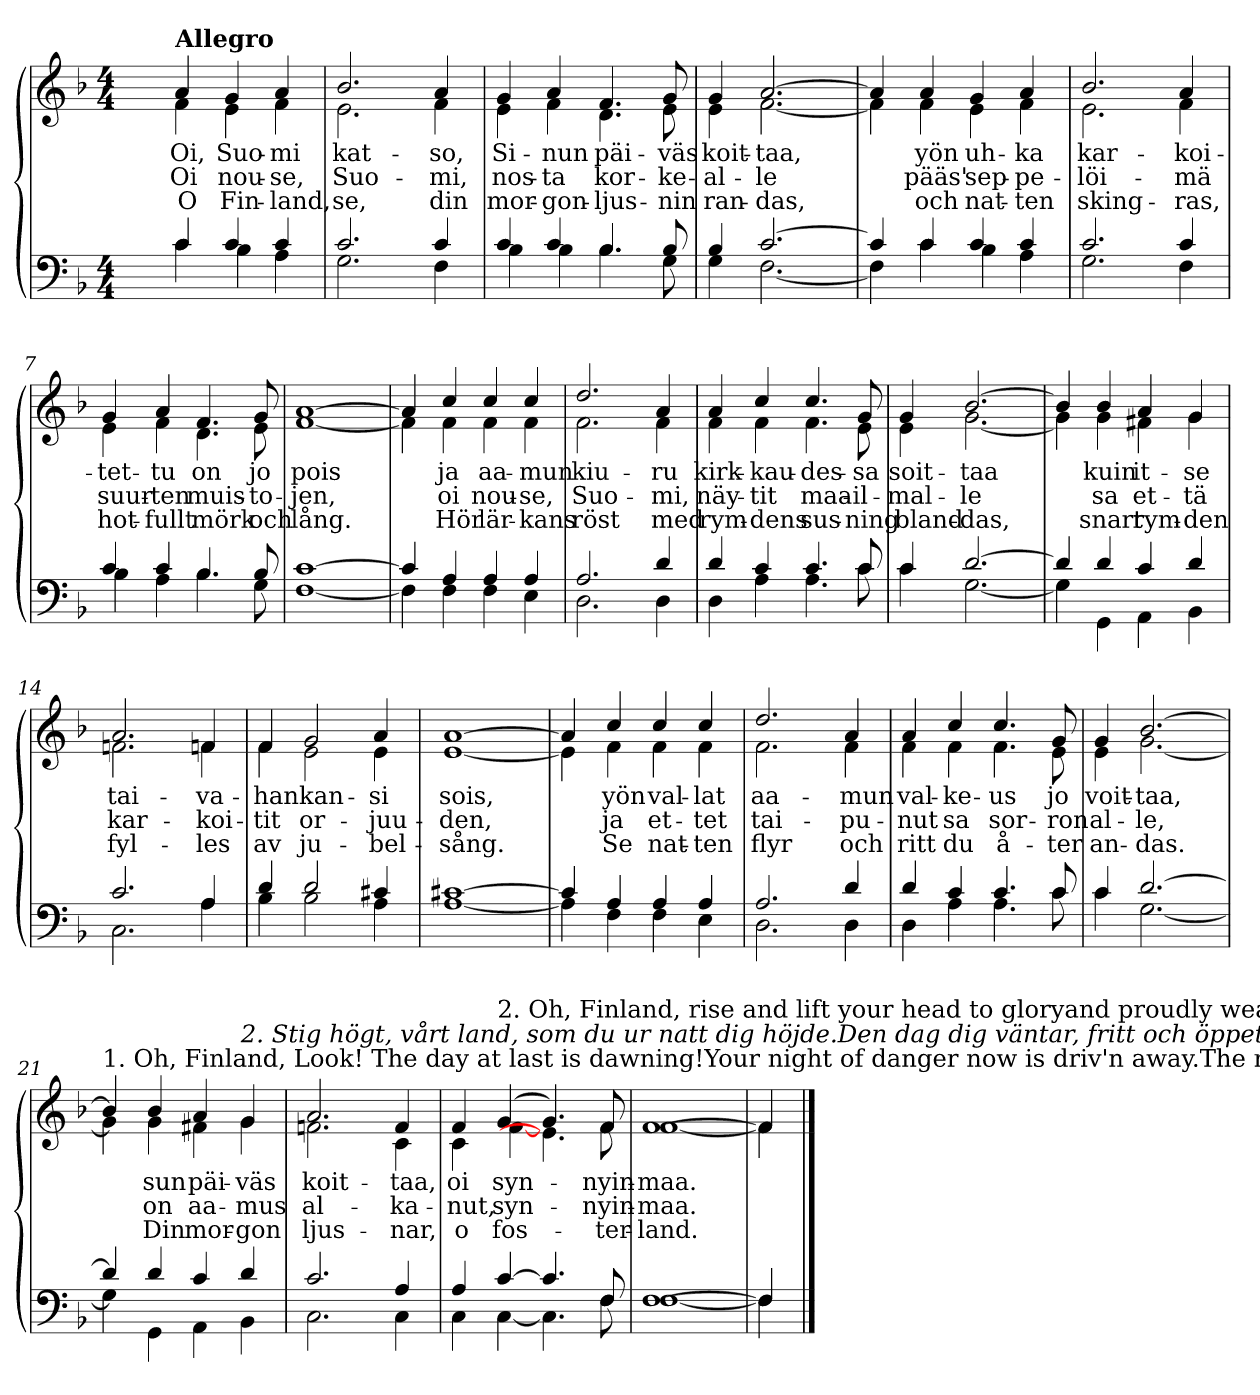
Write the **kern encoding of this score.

**kern	**kern	**text	**text	**text
*part1	*part1	*part1	*part1	*part1
*staff2	*staff1	*staff1	*staff1	*staff1
*clefF4	*clefG2	*	*	*
*k[b-]	*k[b-]	*	*	*
*F:	*F:	*	*	*
*M4/4	*M4/4	*	*	*
=1	=1	=1	=1	=1
*^	*^	*	*	*
4ryy	4ryy	4ryy	4ryy	.	.	.
!	!	!LO:TX:a:B:t=Allegro	!	!	!	!
4ci/	4ci\	4ai/	4fi\	Oi,	Oi	O
4ci/	4B-i\	4gi/	4ei\	Suo-	nou-	Fin-
4ci/	4Ai\	4ai/	4fi\	-mi	-se,	-land,
=2	=2	=2	=2	=2	=2	=2
2.ci/	2.Gi\	2.b-i/	2.ei\	kat-	Suo-	se,
4ci/	4Fi\	4ai/	4fi\	-so,	-mi,	din
=3	=3	=3	=3	=3	=3	=3
4ci/	4B-i\	4gi/	4ei\	Si-	nos-	mor-
4ci/	4B-i\	4ai/	4fi\	-nun	-ta	-gon-
4.B-i/	4.B-i\	4.fi/	4.di\	päi-	kor-	-ljus-
8B-i/	8Gi\	8gi/	8ei\	-väs	-ke-	-nin
=4	=4	=4	=4	=4	=4	=4
4B-i/	4Gi\	4gi/	4ei\	koit-	-al-	ran-
[2.ci/	[2.Fi\	[2.ai/	[2.fi\	-taa,	-le	-das,
=5	=5	=5	=5	=5	=5	=5
4ci/]	4Fi\]	4ai/]	4fi\]	.	.	.
4ci/	4ci\	4ai/	4fi\	yön	pääs'	och
4ci/	4B-i\	4gi/	4ei\	uh-	sep-	nat-
4ci/	4Ai\	4ai/	4fi\	-ka	-pe-	-ten
!!LO:LB:g=z	!!
=6	=6	=6	=6	=6	=6	=6
2.ci/	2.Gi\	2.b-i/	2.ei\	kar-	-löi-	sking-
4ci/	4Fi\	4ai/	4fi\	-koi-	-mä	-ras,
=7	=7	=7	=7	=7	=7	=7
4ci/	4B-i\	4gi/	4ei\	-tet-	suur-	hot-
4ci/	4Ai\	4ai/	4fi\	-tu	-ten	-fullt
4.B-i/	4.B-i\	4.fi/	4.di\	on	muis-	mörk
8B-i/	8Gi\	8gi/	8ei\	jo	-to-	och
=8	=8	=8	=8	=8	=8	=8
[1ci	[1Fi	[1ai	[1fi	pois	-jen,	lång.
=9	=9	=9	=9	=9	=9	=9
4ci/]	4Fi\]	4ai/]	4fi\]	.	.	.
4Ai/	4Fi\	4cci/	4fi\	ja	oi	Hör
4Ai/	4Fi\	4cci/	4fi\	aa-	nou-	lär-
4Ai/	4Ei\	4cci/	4fi\	-mun	-se,	-kans
=10	=10	=10	=10	=10	=10	=10
2.Ai/	2.Di\	2.ddi/	2.fi\	kiu-	Suo-	röst
4di/	4Di\	4ai/	4fi\	-ru	-mi,	med
!!LO:LB:g=z	!!
=11	=11	=11	=11	=11	=11	=11
4di/	4Di\	4ai/	4fi\	kirk-	näy-	rym-
4ci/	4Ai\	4cci/	4fi\	-kau-	-tit	-dens
4.ci/	4.Ai\	4.cci/	4.fi\	-des-	maa-	sus-
8ci/	8ci\	8gi/	8ei\	-sa	-il-	-ning
=12	=12	=12	=12	=12	=12	=12
4ci/	4ci\	4gi/	4ei\	soit-	-mal-	bland-
[2.di/	[2.Gi\	[2.b-i/	[2.gi\	-taa	-le	-das,
=13	=13	=13	=13	=13	=13	=13
4di/]	4Gi\]	4b-i/]	4gi\]	.	.	.
4di/	4GGi\	4b-i/	4gi\	kuin	sa	snart
4ci/	4AAi\	4ai/	4f#Xi\	it-	et-	rym-
4di/	4BB-i\	4gi/	4gi\	-se	-tä	-den
=14	=14	=14	=14	=14	=14	=14
2.ci/	2.Ci\	2.ai/	2.fni\	tai-	kar-	fyl-
4Ai/	4Ai\	4fni/	4fi\	-va-	-koi-	-les
=15	=15	=15	=15	=15	=15	=15
4di/	4B-i\	4fi/	4fi\	-han	-tit	av
2di/	2B-i\	2gi/	2ei\	kan-	or-	ju-
4c#Xi/	4Ai\	4ai/	4ei\	-si	-juu-	-bel-
!!LO:PB:g=z	!!
=16	=16	=16	=16	=16	=16	=16
[1c#Xi	[1Ai	[1ai	[1ei	sois,	-den,	-sång.
=17	=17	=17	=17	=17	=17	=17
4c#i/]	4Ai\]	4ai/]	4ei\]	.	.	.
4Ai/	4Fi\	4cci/	4fi\	yön	ja	Se
4Ai/	4Fi\	4cci/	4fi\	val-	et-	nat-
4Ai/	4Ei\	4cci/	4fi\	-lat	-tet	-ten
=18	=18	=18	=18	=18	=18	=18
2.Ai/	2.Di\	2.ddi/	2.fi\	aa-	tai-	flyr
4di/	4Di\	4ai/	4fi\	-mun	-pu-	och
=19	=19	=19	=19	=19	=19	=19
4di/	4Di\	4ai/	4fi\	val-	-nut	ritt
4ci/	4Ai\	4cci/	4fi\	-ke-	sa	du
4.ci/	4.Ai\	4.cci/	4.fi\	-us	sor-	å-
8ci/	8ci\	8gi/	8ei\	jo	-ron	-ter
=20	=20	=20	=20	=20	=20	=20
4ci/	4ci\	4gi/	4ei\	voit-	al-	an-
[2.di/	[2.Gi\	[2.b-i/	[2.gi\	-taa,	-le,	-das.
!!LO:LB:g=z	!!
=21	=21	=21	=21	=21	=21	=21
!	!	!LO:TX:t=1. Oh, Finland, Look! The day at last is dawning!Your night of danger now is driv'n away.The morning skylark in the sunlight soaringseems Heaven's song came to greet this day.As night time pow'rs are banished by the morning,a new day dawns in our native land!	!	!	!	!
4di/]	4Gi\]	4b-i/]	4gi\]	.	.	.
4di/	4GGi\	4b-i/	4gi\	sun	on	Din
4ci/	4AAi\	4ai/	4f#Xi\	päi-	aa-	mor-
!	!	!LO:TX:i:t=2. Stig högt, vårt land, som du ur natt dig höjde.Den dag dig väntar, fritt och öppet mötmed samma kraft, med samma mod, du röjde, när träldomsoket du sönderbröt.Förtrycket aldrig dig till jorden böjde.Ditt verk dig väntar, o fosterland.	!	!	!	!
4di/	4BB-i\	4gi/	4gi\	-väs	-mus	-gon
=22	=22	=22	=22	=22	=22	=22
2.ci/	2.Ci\	2.ai/	2.fni\	koit-	al-	ljus-
4Ai/	4Ci\	4fi/	4ci\	-taa,	-ka-	-nar,
=23	=23	=23	=23	=23	=23	=23
4Ai/	4Ci\	4fi/	4ci\	oi	-nut,	o
!	!	!LO:TX:t=2. Oh, Finland, rise and lift your head to gloryand proudly wear your mem'ries shining crown.Oh, Finland, rise and tell to all the storyof how the yoke of slav'ry was thrown.And since you would not bend beneath opression,this new day dawns for our native land!	!	!	!	!
[4ci/	[4Ci\	(4gi/	[4fi\	syn-	syn-	fos-
4.ci/]	4.Ci\]	4.gi/)	4.ei\]	.	.	.
8Fi/	8Fi\	8fi/	8fi\	-nyin-	-nyin-	-ter-
=24	=24	=24	=24	=24	=24	=24
[1Fi	[1Fi	[1fi	[1fi	-maa.	-maa.	-land.
=25	=25	=25	=25	=25	=25	=25
4Fi/]	4Fi\]	4fi/]	4fi\]	.	.	.
*v	*v	*	*	*	*	*
*	*v	*v	*	*	*
==	==	==	==	==
*-	*-	*-	*-	*-
